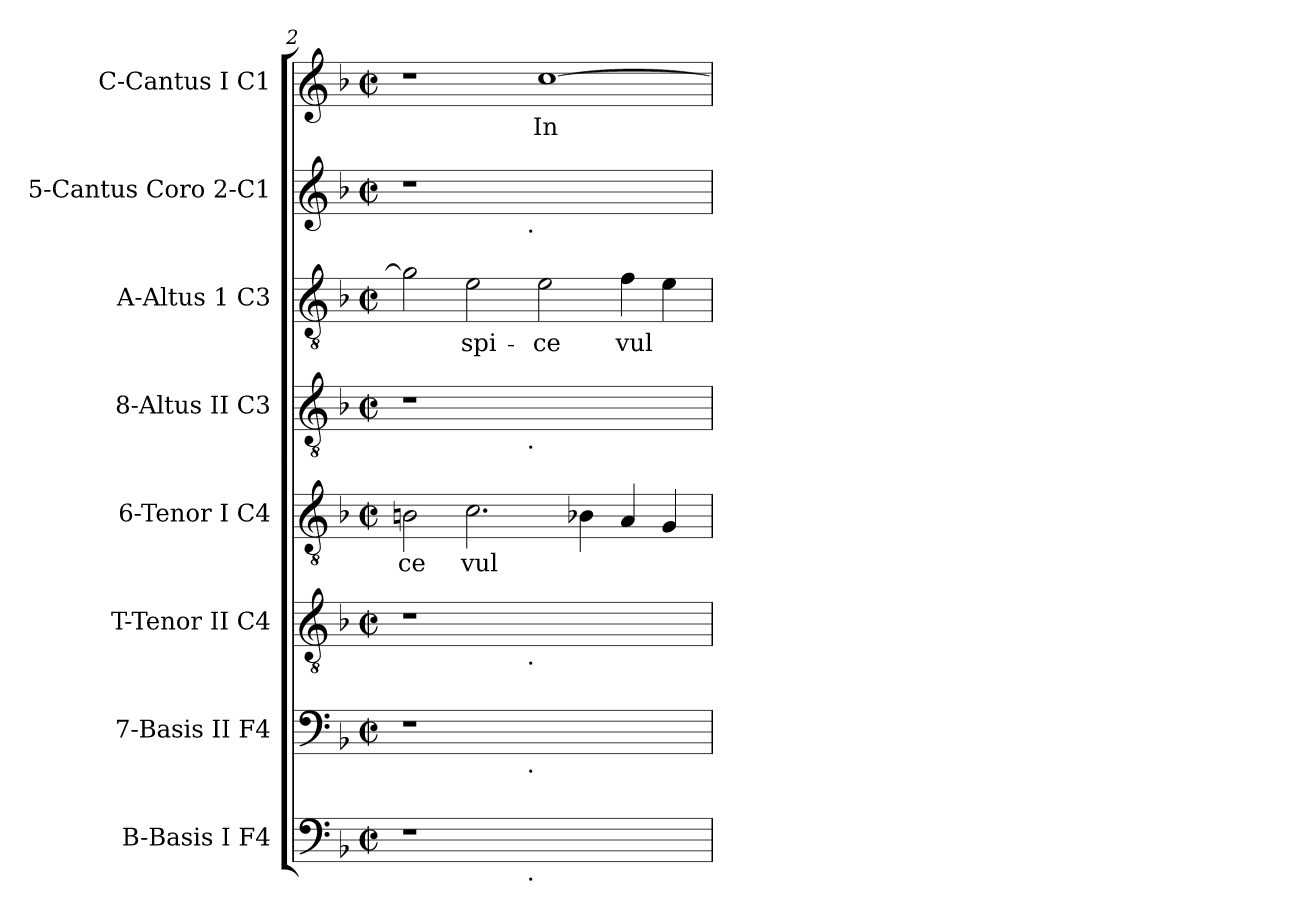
**kern	**kern	**kern	**kern	**text	**kern	**kern	**text	**kern	**kern	**text
*part8	*part7	*part6	*part5	*part5	*part4	*part3	*part3	*part2	*part1	*part1
*staff8	*staff7	*staff6	*staff5	*staff5	*staff4	*staff3	*staff3	*staff2	*staff1	*staff1
*I"B-Basis I  F4	*I"7-Basis II  F4	*I"T-Tenor II  C4	*I"6-Tenor I  C4	*	*I"8-Altus II  C3	*I"A-Altus 1  C3	*	*I"5-Cantus  Coro 2-C1	*I"C-Cantus I  C1	*
*I'B	*	*I'T	*	*	*	*I'A	*	*	*I'C	*
*clefF4	*clefF4	*clefGv2	*clefGv2	*	*clefGv2	*clefGv2	*	*clefG2	*clefG2	*
*k[b-]	*k[b-]	*k[b-]	*k[b-]	*	*k[b-]	*k[b-]	*	*k[b-]	*k[b-]	*
*F:	*F:	*F:	*F:	*	*F:	*F:	*	*F:	*F:	*
*M2/2	*M2/2	*M2/2	*M2/2	*	*M2/2	*M2/2	*	*M2/2	*M2/2	*
*met(c|)	*met(c|)	*met(c|)	*met(c|)	*	*met(c|)	*met(c|)	*	*met(c|)	*met(c|)	*
=2	=2	=2	=2	=2	=2	=2	=2	=2	=2	=2
!	!	!	!	!LO:LY:b:cj	!	!	!LO:LY:b:cj	!	!	!
*^	*^	*^	*	*	*^	*	*	*^	*	*
1r	2ryy	1r	2ryy	1r	2ryy	2Bn\	-ce	1r	2ryy	2g\]	--	1r	2ryy	1r	.
!	!	!	!	!	!	!	!LO:LY:b:cj	!	!	!	!LO:LY:b:cj	!	!	!	!
.	4...ryy	.	4...ryy	.	4...ryy	2.c\	vul-	.	4...ryy	2e\	-spi-	.	4...ryy	.	.
!	!	!	!	!	!	!	!	!	!	!	!	!	!LO:TX:b:t=.	!	!
!	!	!	!	!	!	!	!	!	!LO:TX:b:t=.	!	!	!	!	!	!
!	!	!	!	!	!LO:TX:b:t=.	!	!	!	!	!	!	!	!	!	!
!	!	!	!LO:TX:b:t=.	!	!	!	!	!	!	!	!	!	!	!	!
!	!LO:TX:b:t=.	!	!	!	!	!	!	!	!	!	!	!	!	!	!
.	1ryy	.	1ryy	.	1ryy	.	.	.	1ryy	.	.	.	1ryy	.	.
!	!	!	!	!	!	!	!	!	!	!	!LO:LY:b:cj	!	!	!	!LO:LY:b:cj
1ryy	.	1ryy	.	1ryy	.	.	.	1ryy	.	2e\	-ce	1ryy	.	[>1cc	In-
!	!	!	!	!	!	!	!LO:LY:b:cj	!	!	!	!	!	!	!	!
.	.	.	.	.	.	4B-X\	--	.	.	.	.	.	.	.	.
!	!	!	!	!	!	!	!LO:LY:b:cj	!	!	!	!LO:LY:b:cj	!	!	!	!
.	.	.	.	.	.	4A/	--	.	.	4f\	vul-	.	.	.	.
!	!	!	!	!	!	!	!LO:LY:b:cj	!	!	!	!LO:LY:b:cj	!	!	!	!
.	.	.	.	.	.	4G/	--	.	.	4e\	--	.	.	.	.
.	32ryy	.	32ryy	.	32ryy	.	.	.	32ryy	.	.	.	32ryy	.	.
*v	*v	*	*	*v	*v	*	*	*v	*v	*	*	*v	*v	*	*
*	*v	*v	*	*	*	*	*	*	*	*	*
=	=	=	=	=	=	=	=	=	=	=
*-	*-	*-	*-	*-	*-	*-	*-	*-	*-	*-
